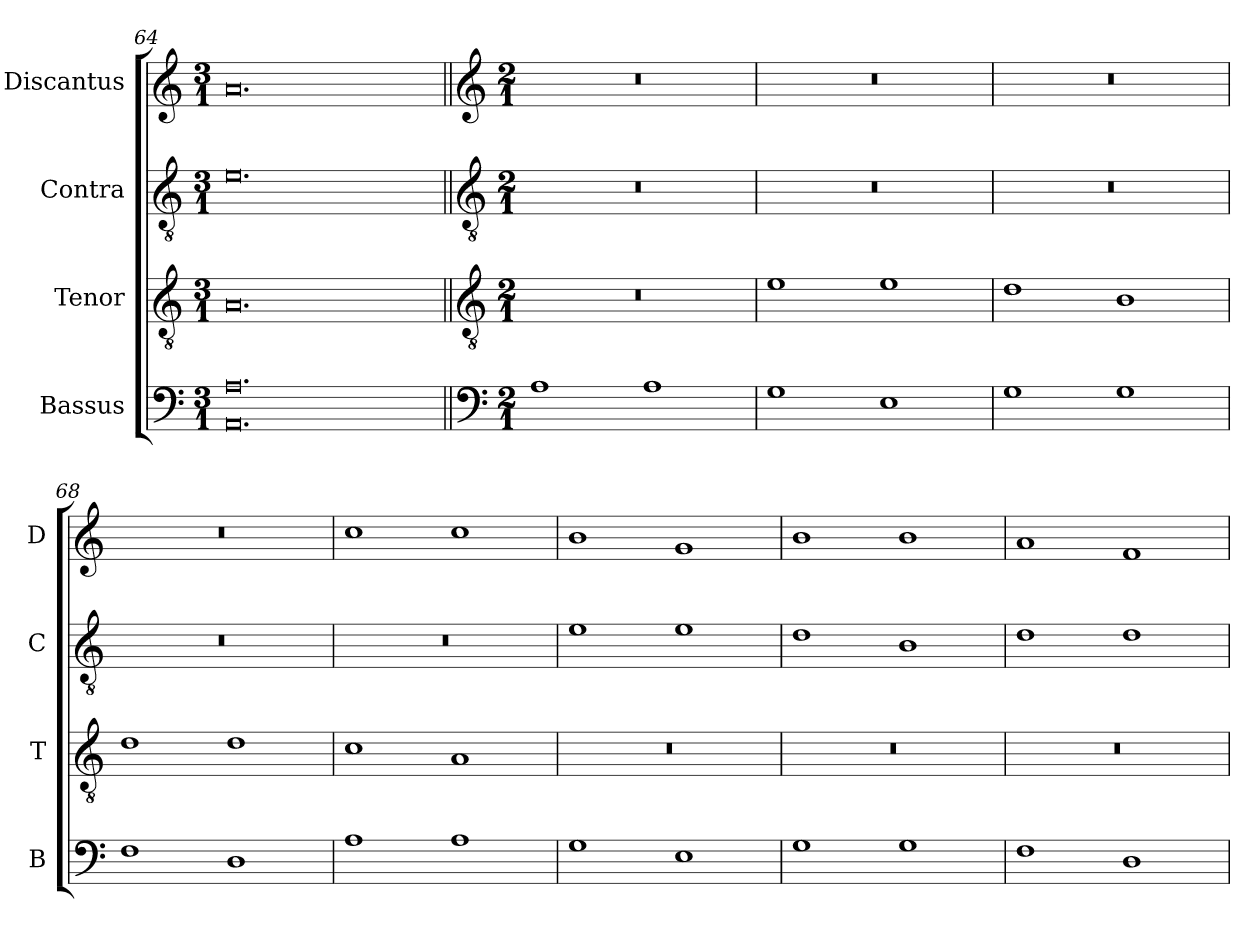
**kern	**kern	**kern	**kern
*part4	*part3	*part2	*part1
*staff4	*staff3	*staff2	*staff1
*I"Bassus	*I"Tenor	*I"Contra	*I"Discantus
*I'B	*I'T	*I'C	*I'D
*clefF4	*clefGv2	*clefGv2	*clefG2
*k[]	*k[]	*k[]	*k[]
*M3/1	*M3/1	*M3/1	*M3/1
=64	=64	=64	=64
*^	*	*	*
0.AA\	0.A/	0.A	0.e	0.a
*v	*v	*	*	*
!!LO:LB:g=z
=65||	=65||	=65||	=65||
*clefF4	*clefGv2	*clefGv2	*clefG2
*k[]	*k[]	*k[]	*k[]
*M2/1	*M2/1	*M2/1	*M2/1
1A	0r	0r	0r
1A	.	.	.
=66	=66	=66	=66
1G	1e	0r	0r
1E	1e	.	.
=67	=67	=67	=67
1G	1d	0r	0r
1G	1B	.	.
=68	=68	=68	=68
1F	1d	0r	0r
1D	1d	.	.
=69	=69	=69	=69
1A	1c	0r	1cc
1A	1A	.	1cc
=70	=70	=70	=70
1G	0r	1e	1b
1E	.	1e	1g
=71	=71	=71	=71
1G	0r	1d	1b
1G	.	1B	1b
=72	=72	=72	=72
1F	0r	1d	1a
1D	.	1d	1f
=	=	=	=
*-	*-	*-	*-
